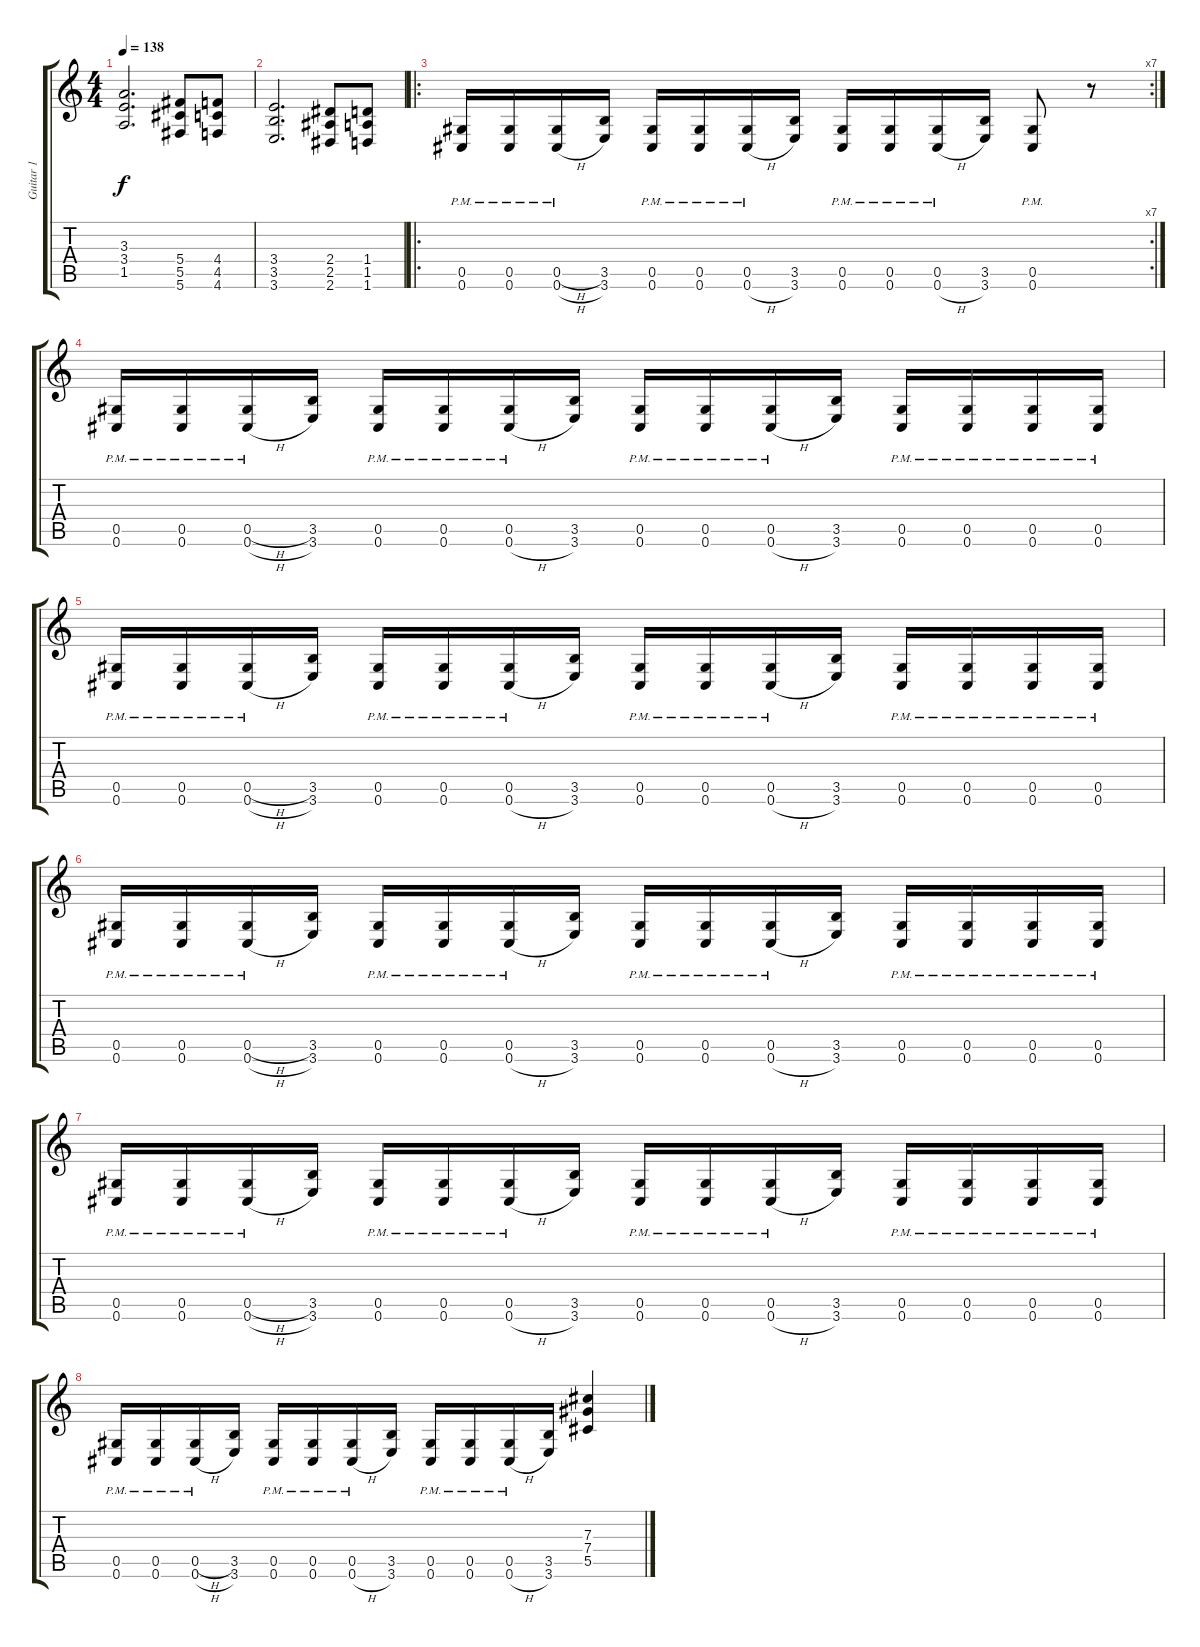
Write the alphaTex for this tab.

\track ("Guitar 1" "Guitar 1") {instrument distortionguitar}
\staff {score tabs}
\tuning (Eb4 Bb3 Gb3 Db3 Ab2 Db2) {hide}
\ts (4 4)
\tempo 138
\clef g2
\ks c
(3.3 3.4 1.5).2{d dy f} (5.4 5.5 5.6).8 (4.4 4.5 4.6).8 |
(3.4 3.5 3.6).2{d} (2.4 2.5 2.6).8 (1.4 1.5 1.6).8 |
\ro
\rc 7
(0.5{pm} 0.6{pm}).16 (0.5{pm} 0.6{pm}).16 (0.5{h pm} 0.6{h pm}).16 (3.5 3.6).16 (0.5{pm} 0.6{pm}).16 (0.5{pm} 0.6{pm}).16 (0.5{pm} 0.6{h pm}).16 (3.5 3.6).16 (0.5{pm} 0.6{pm}).16 (0.5{pm} 0.6{pm}).16 (0.5{pm} 0.6{h pm}).16 (3.5 3.6).16 (0.5{pm} 0.6{pm}).8 r.8 |
(0.5{pm} 0.6{pm}).16 (0.5{pm} 0.6{pm}).16 (0.5{h pm} 0.6{h pm}).16 (3.5 3.6).16 (0.5{pm} 0.6{pm}).16 (0.5{pm} 0.6{pm}).16 (0.5{pm} 0.6{h pm}).16 (3.5 3.6).16 (0.5{pm} 0.6{pm}).16 (0.5{pm} 0.6{pm}).16 (0.5{pm} 0.6{h pm}).16 (3.5 3.6).16 (0.5{pm} 0.6{pm}).16 (0.5{pm} 0.6{pm}).16 (0.5{pm} 0.6{pm}).16 (0.5{pm} 0.6{pm}).16 |
(0.5{pm} 0.6{pm}).16 (0.5{pm} 0.6{pm}).16 (0.5{h pm} 0.6{h pm}).16 (3.5 3.6).16 (0.5{pm} 0.6{pm}).16 (0.5{pm} 0.6{pm}).16 (0.5{pm} 0.6{h pm}).16 (3.5 3.6).16 (0.5{pm} 0.6{pm}).16 (0.5{pm} 0.6{pm}).16 (0.5{pm} 0.6{h pm}).16 (3.5 3.6).16 (0.5{pm} 0.6{pm}).16 (0.5{pm} 0.6{pm}).16 (0.5{pm} 0.6{pm}).16 (0.5{pm} 0.6{pm}).16 |
(0.5{pm} 0.6{pm}).16 (0.5{pm} 0.6{pm}).16 (0.5{h pm} 0.6{h pm}).16 (3.5 3.6).16 (0.5{pm} 0.6{pm}).16 (0.5{pm} 0.6{pm}).16 (0.5{pm} 0.6{h pm}).16 (3.5 3.6).16 (0.5{pm} 0.6{pm}).16 (0.5{pm} 0.6{pm}).16 (0.5{pm} 0.6{h pm}).16 (3.5 3.6).16 (0.5{pm} 0.6{pm}).16 (0.5{pm} 0.6{pm}).16 (0.5{pm} 0.6{pm}).16 (0.5{pm} 0.6{pm}).16 |
(0.5{pm} 0.6{pm}).16 (0.5{pm} 0.6{pm}).16 (0.5{h pm} 0.6{h pm}).16 (3.5 3.6).16 (0.5{pm} 0.6{pm}).16 (0.5{pm} 0.6{pm}).16 (0.5{pm} 0.6{h pm}).16 (3.5 3.6).16 (0.5{pm} 0.6{pm}).16 (0.5{pm} 0.6{pm}).16 (0.5{pm} 0.6{h pm}).16 (3.5 3.6).16 (0.5{pm} 0.6{pm}).16 (0.5{pm} 0.6{pm}).16 (0.5{pm} 0.6{pm}).16 (0.5{pm} 0.6{pm}).16 |
(0.5{pm} 0.6{pm}).16 (0.5{pm} 0.6{pm}).16 (0.5{h pm} 0.6{h pm}).16 (3.5 3.6).16 (0.5{pm} 0.6{pm}).16 (0.5{pm} 0.6{pm}).16 (0.5{pm} 0.6{h pm}).16 (3.5 3.6).16 (0.5{pm} 0.6{pm}).16 (0.5{pm} 0.6{pm}).16 (0.5{pm} 0.6{h pm}).16 (3.5 3.6).16 (7.3 7.4 5.5).4
